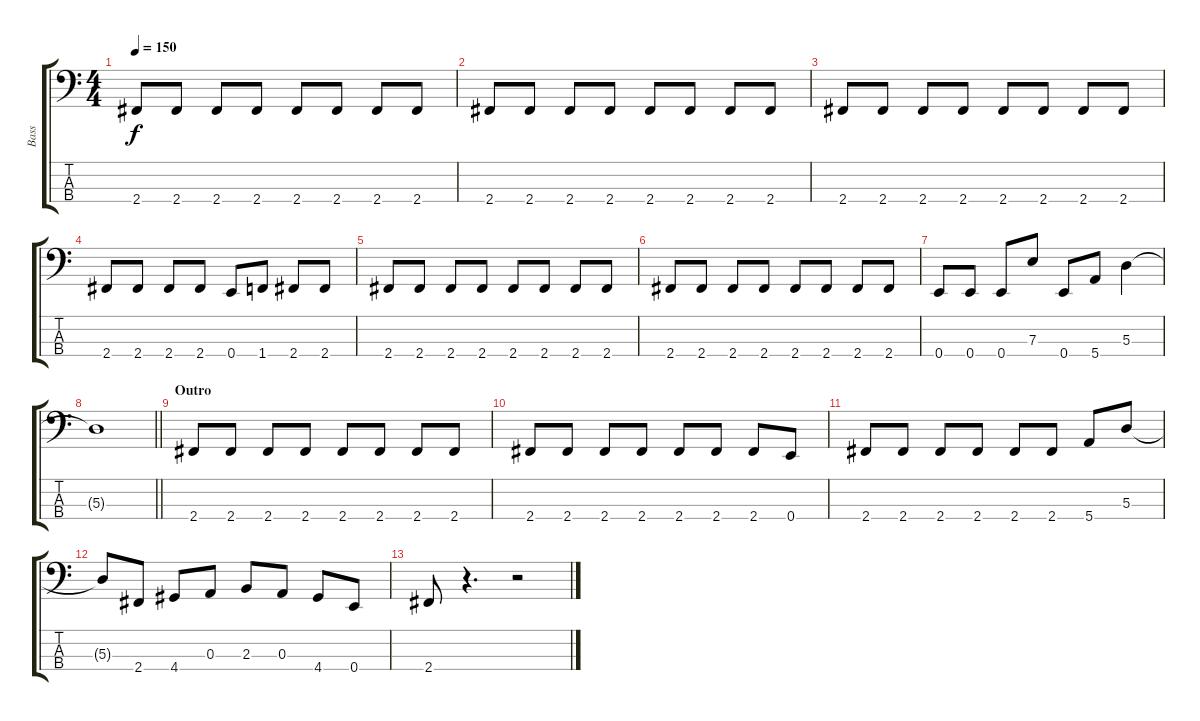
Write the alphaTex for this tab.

\track ("Bass" "Bass") {instrument electricbassfinger}
\staff {score tabs}
\tuning (G2 D2 A1 E1) {hide}
\ts (4 4)
\tempo 150
\clef f4
\ks c
2.4.8{dy f} 2.4.8 2.4.8 2.4.8 2.4.8 2.4.8 2.4.8 2.4.8 |
2.4.8 2.4.8 2.4.8 2.4.8 2.4.8 2.4.8 2.4.8 2.4.8 |
2.4.8 2.4.8 2.4.8 2.4.8 2.4.8 2.4.8 2.4.8 2.4.8 |
2.4.8 2.4.8 2.4.8 2.4.8 0.4.8 1.4.8 2.4.8 2.4.8 |
2.4.8 2.4.8 2.4.8 2.4.8 2.4.8 2.4.8 2.4.8 2.4.8 |
2.4.8 2.4.8 2.4.8 2.4.8 2.4.8 2.4.8 2.4.8 2.4.8 |
0.4.8 0.4.8 0.4.8 7.3.8 0.4.8 5.4.8 5.3.4 |
\barLineRight lightlight
5.3{t}.1 |
\section ("" "Outro")
2.4.8 2.4.8 2.4.8 2.4.8 2.4.8 2.4.8 2.4.8 2.4.8 |
2.4.8 2.4.8 2.4.8 2.4.8 2.4.8 2.4.8 2.4.8 0.4.8 |
2.4.8 2.4.8 2.4.8 2.4.8 2.4.8 2.4.8 5.4.8 5.3.8 |
5.3{t}.8 2.4.8 4.4.8 0.3.8 2.3.8 0.3.8 4.4.8 0.4.8 |
2.4.8 r.4{d} r.2
